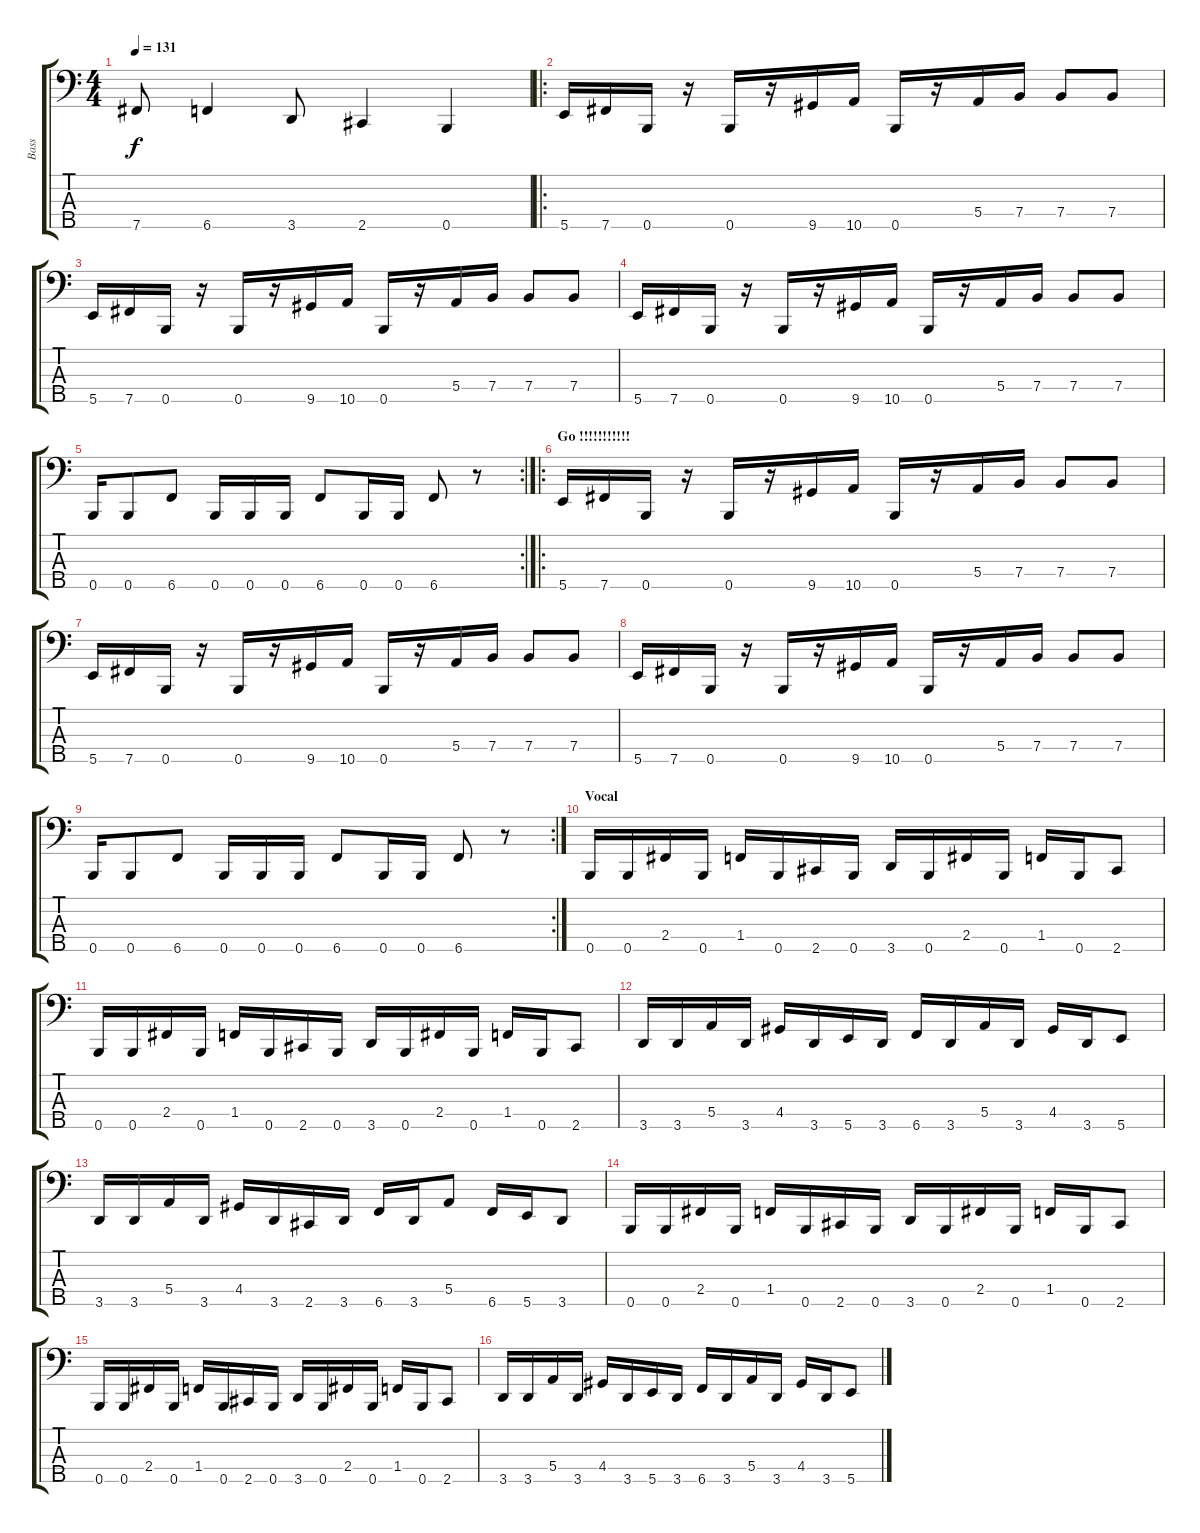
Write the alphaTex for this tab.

\track ("Bass" "Bass") {instrument electricbasspick}
\staff {score tabs}
\tuning (G2 D2 A1 E1 B0) {hide}
\ts (4 4)
\tempo 131
\clef f4
\ks c
7.5.8{dy f instrument electricbasspick} 6.5.4 3.5.8 2.5.4 0.5.4 |
\ro
5.5.16 7.5.16 0.5.16 r.16 0.5.16 r.16 9.5.16 10.5.16 0.5.16 r.16 5.4.16 7.4.16 7.4.8 7.4.8 |
5.5.16 7.5.16 0.5.16 r.16 0.5.16 r.16 9.5.16 10.5.16 0.5.16 r.16 5.4.16 7.4.16 7.4.8 7.4.8 |
5.5.16 7.5.16 0.5.16 r.16 0.5.16 r.16 9.5.16 10.5.16 0.5.16 r.16 5.4.16 7.4.16 7.4.8 7.4.8 |
\rc 2
0.5.16 0.5.8 6.5.8 0.5.16 0.5.16 0.5.16 6.5.8 0.5.16 0.5.16 6.5.8 r.8 |
\ro
\section ("" "Go !!!!!!!!!!!")
5.5.16 7.5.16 0.5.16 r.16 0.5.16 r.16 9.5.16 10.5.16 0.5.16 r.16 5.4.16 7.4.16 7.4.8 7.4.8 |
5.5.16 7.5.16 0.5.16 r.16 0.5.16 r.16 9.5.16 10.5.16 0.5.16 r.16 5.4.16 7.4.16 7.4.8 7.4.8 |
5.5.16 7.5.16 0.5.16 r.16 0.5.16 r.16 9.5.16 10.5.16 0.5.16 r.16 5.4.16 7.4.16 7.4.8 7.4.8 |
\rc 2
0.5.16 0.5.8 6.5.8 0.5.16 0.5.16 0.5.16 6.5.8 0.5.16 0.5.16 6.5.8 r.8 |
\section ("" "Vocal")
0.5.16 0.5.16 2.4.16 0.5.16 1.4.16 0.5.16 2.5.16 0.5.16 3.5.16 0.5.16 2.4.16 0.5.16 1.4.16 0.5.16 2.5.8 |
0.5.16 0.5.16 2.4.16 0.5.16 1.4.16 0.5.16 2.5.16 0.5.16 3.5.16 0.5.16 2.4.16 0.5.16 1.4.16 0.5.16 2.5.8 |
3.5.16 3.5.16 5.4.16 3.5.16 4.4.16 3.5.16 5.5.16 3.5.16 6.5.16 3.5.16 5.4.16 3.5.16 4.4.16 3.5.16 5.5.8 |
3.5.16 3.5.16 5.4.16 3.5.16 4.4.16 3.5.16 2.5.16 3.5.16 6.5.16 3.5.16 5.4.8 6.5.16 5.5.16 3.5.8 |
0.5.16 0.5.16 2.4.16 0.5.16 1.4.16 0.5.16 2.5.16 0.5.16 3.5.16 0.5.16 2.4.16 0.5.16 1.4.16 0.5.16 2.5.8 |
0.5.16 0.5.16 2.4.16 0.5.16 1.4.16 0.5.16 2.5.16 0.5.16 3.5.16 0.5.16 2.4.16 0.5.16 1.4.16 0.5.16 2.5.8 |
3.5.16 3.5.16 5.4.16 3.5.16 4.4.16 3.5.16 5.5.16 3.5.16 6.5.16 3.5.16 5.4.16 3.5.16 4.4.16 3.5.16 5.5.8
